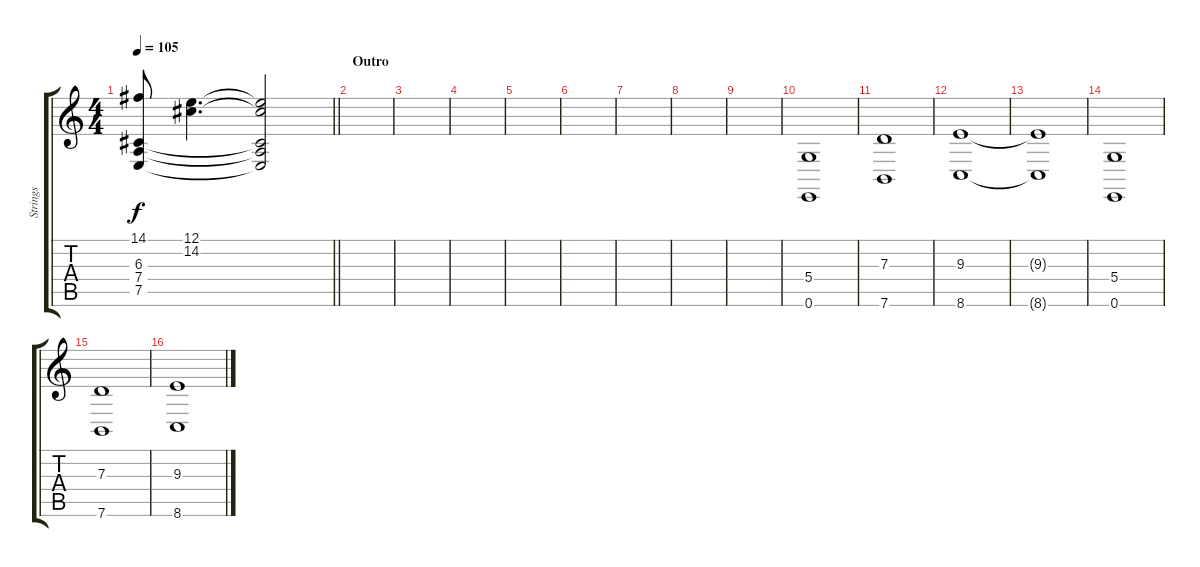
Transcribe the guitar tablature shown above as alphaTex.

\track ("Strings" "Strings") {instrument stringensemble2}
\staff {score tabs}
\tuning (E4 B3 G3 D3 A2 E2) {hide}
\ts (4 4)
\tempo 105
\clef g2
\barLineRight lightlight
\ks c
(14.1{t} 6.3 7.4 7.5).8{dy f volume 0} (12.1 14.2).4{d} (12.1{t} 14.2{t} 6.3{t} 7.4{t} 7.5{t}).2 |
\section ("" "Outro")
|
|
|
|
|
|
|
|
(5.4 0.6).1 |
(7.3 7.6).1 |
(9.3 8.6).1 |
(9.3{t} 8.6{t}).1 |
(5.4 0.6).1 |
(7.3 7.6).1 |
(9.3 8.6).1
